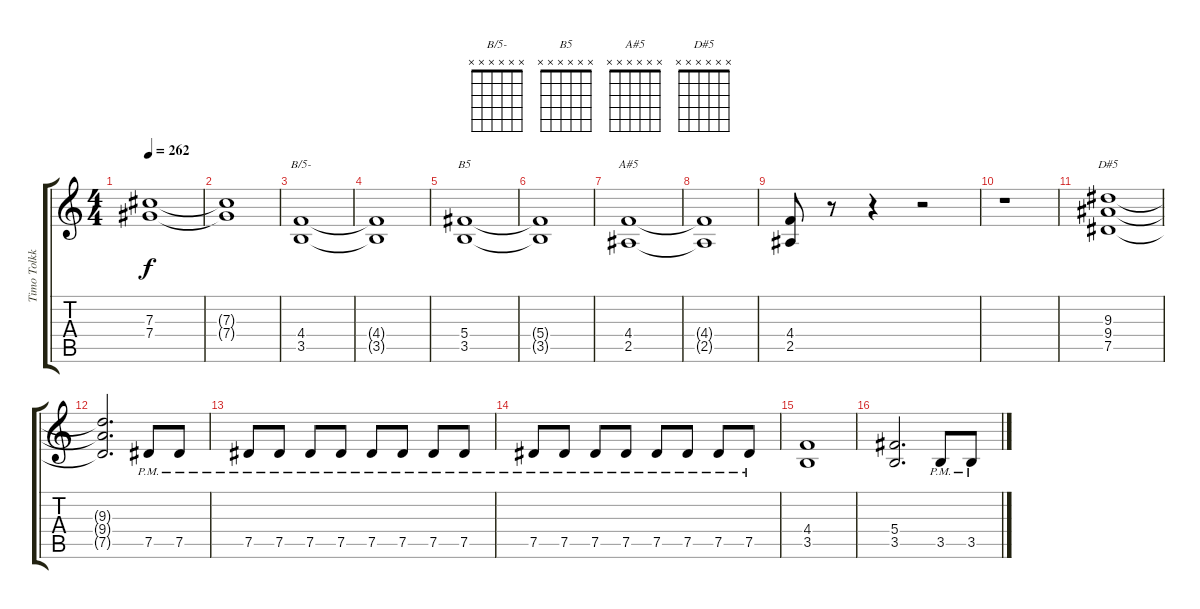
\track ("Timo Tolkki" "Timo Tolkk") {instrument distortionguitar}
\staff {score tabs}
\tuning (Eb4 Bb3 Gb3 Db3 Ab2 Eb2) {hide}
\chord ("B/5-" x x x x x x)
\chord ("B5" x x x x x x)
\chord ("A#5" x x x x x x)
\chord ("D#5" x x x x x x)
\ts (4 4)
\tempo 262
\clef g2
\ks c
(7.3{t} 7.4{t}).1{dy f} |
(7.3{t} 7.4{t}).1 |
(4.4 3.5).1{ch "B/5-"} |
(4.4{t} 3.5{t}).1 |
(5.4 3.5).1{ch "B5"} |
(5.4{t} 3.5{t}).1 |
(4.4 2.5).1{ch "A#5"} |
(4.4{t} 2.5{t}).1 |
(4.4 2.5).8 r.8 r.4 r.2 |
r.1 |
(9.3 9.4 7.5).1{ch "D#5"} |
(9.3{t} 9.4{t} 7.5{t}).2{d} 7.5{pm}.8 7.5{pm}.8 |
7.5{pm}.8 7.5{pm}.8 7.5{pm}.8 7.5{pm}.8 7.5{pm}.8 7.5{pm}.8 7.5{pm}.8 7.5{pm}.8 |
7.5{pm}.8 7.5{pm}.8 7.5{pm}.8 7.5{pm}.8 7.5{pm}.8 7.5{pm}.8 7.5{pm}.8 7.5{pm}.8 |
(4.4 3.5).1 |
(5.4 3.5).2{d} 3.5{pm}.8 3.5{pm}.8
